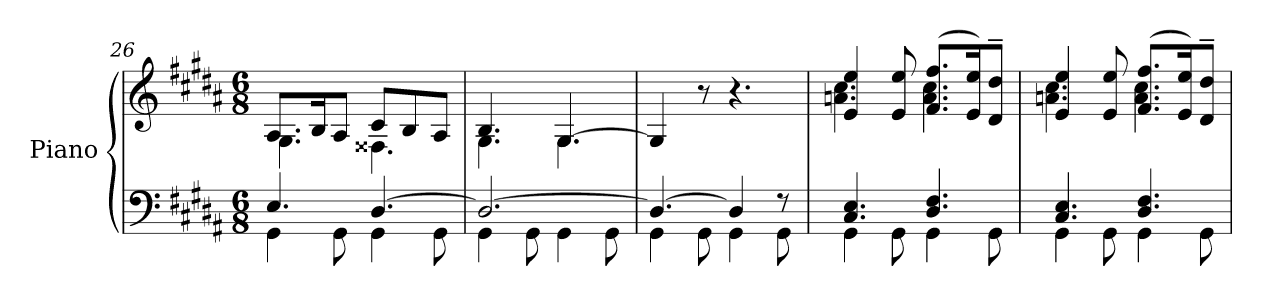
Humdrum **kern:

**kern	**kern
*part1	*part1
*staff2	*staff1
*I"Piano	*
*I'Pno.	*
!!LO:PB:g=z
*clefF4	*clefG2
*k[f#c#g#d#a#]	*k[f#c#g#d#a#]
*M6/8	*M6/8
=26	=26
*^	*^
4.E/	4GG#\	8.A#/L	4.G#\
.	.	16B/K	.
.	8GG#\	8A#/J	.
[4.D#/	4GG#\	8c#/L	4.F##X\
.	.	8B/	.
.	8GG#\	8A#/J	.
=27	=27	=27	=27
2.D#/_	4GG#\	4.B/	4.G#\
.	8GG#\	.	.
.	4GG#\	[4.G#/	4.G#\
.	8GG#\	.	.
*	*	*v	*v
=28	=28	=28
4.D#/_	4GG#\	4G#/]
.	8GG#\	8r
4D#/]	4GG#\	4.r
8r	8GG#\	.
=29	=29	=29
*	*	*^
4.C#/ 4.E/	4GG#\	4e/ 4ee/	4.an\ 4.cc#\
.	8GG#\	8e/ 8ee/	.
4.D#/ 4.F#/	4GG#\	(>8.f#/ 8.ff#/L	4.a\ 4.cc#\
.	.	16e/ 16ee/K)	.
.	8GG#\	8d#/~ 8dd#/~J	.
=30	=30	=30	=30
4.C#/ 4.E/	4GG#\	4e/ 4ee/	4.an\ 4.cc#\
.	8GG#\	8e/ 8ee/	.
4.D#/ 4.F#/	4GG#\	(>8.f#/ 8.ff#/L	4.a\ 4.cc#\
.	.	16e/ 16ee/K)	.
.	8GG#\	8d#/~ 8dd#/~J	.
*v	*v	*	*
*	*v	*v
=	=
*-	*-
